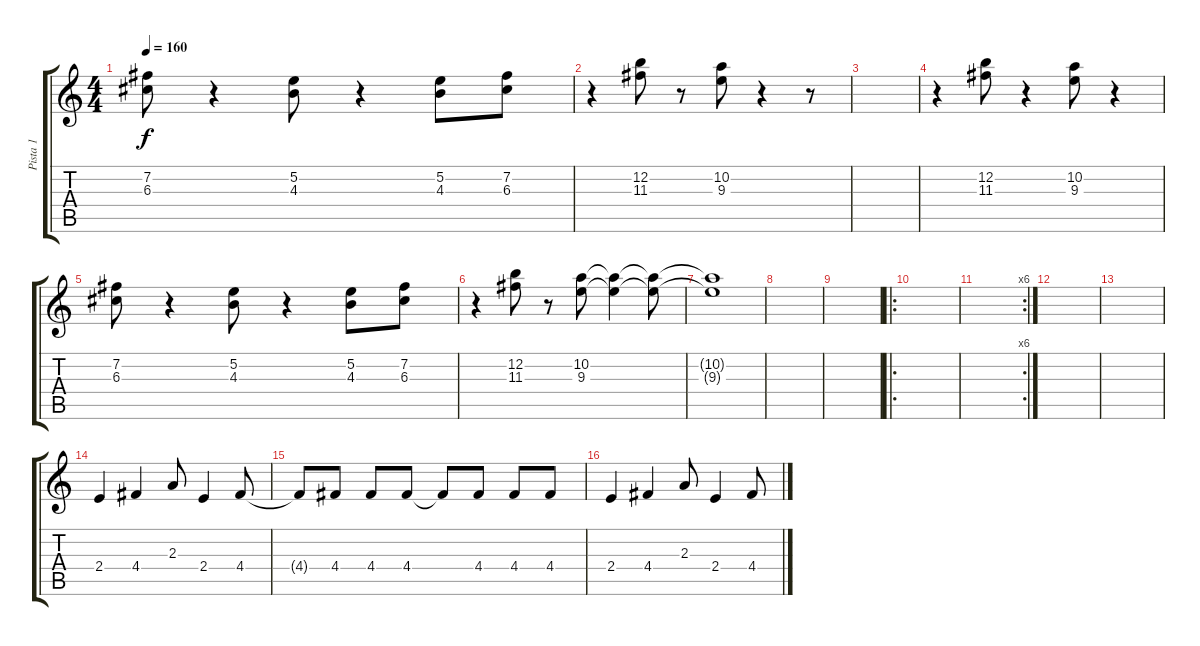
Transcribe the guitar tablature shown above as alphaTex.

\track ("Pista 1" "Pista 1") {instrument distortionguitar}
\staff {score tabs}
\tuning (E4 B3 G3 D3 A2 E2) {hide}
\ts (4 4)
\tempo 160
\clef g2
\ks c
(7.2 6.3).8{dy f} r.4 (5.2 4.3).8 r.4 (5.2 4.3).8 (7.2 6.3).8 |
r.4 (12.2 11.3).8 r.8 (10.2 9.3).8 r.4 r.8 |
|
r.4 (12.2 11.3).8 r.4 (10.2 9.3).8 r.4 |
(7.2 6.3).8 r.4 (5.2 4.3).8 r.4 (5.2 4.3).8 (7.2 6.3).8 |
r.4 (12.2 11.3).8 r.8 (10.2 9.3).8 (10.2{t} 9.3{t}).4 (10.2{t} 9.3{t}).8 |
(10.2{t} 9.3{t}).1 |
|
|
\ro
|
\rc 6
|
|
|
2.4.4 4.4.4 2.3.8 2.4.4 4.4.8 |
4.4{t}.8 4.4.8 4.4.8 4.4.8 4.4{t}.8 4.4.8 4.4.8 4.4.8 |
2.4.4 4.4.4 2.3.8 2.4.4 4.4.8
